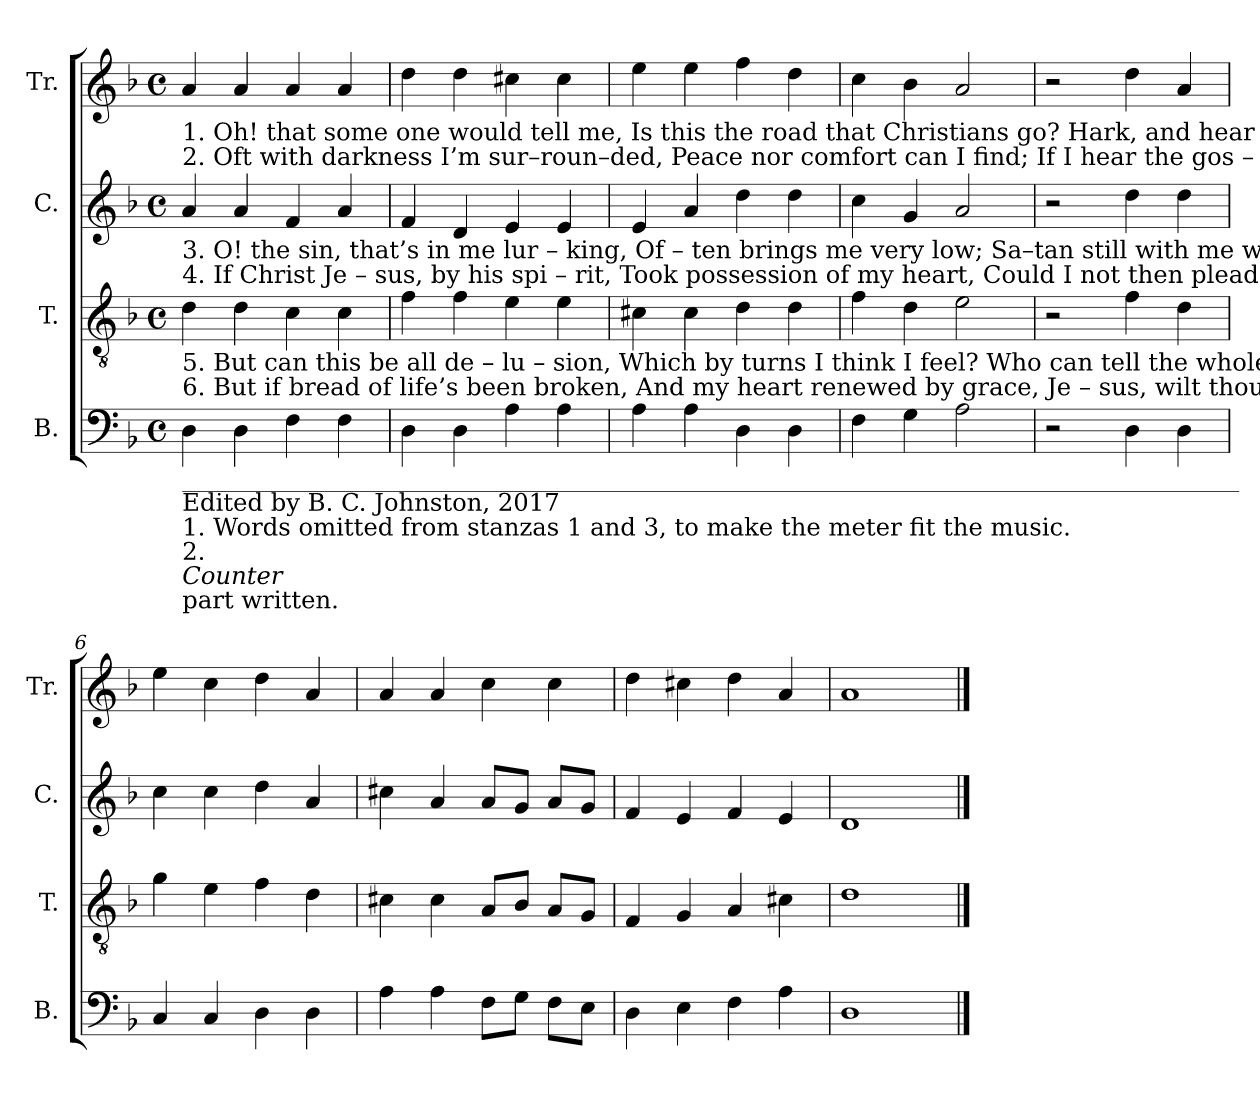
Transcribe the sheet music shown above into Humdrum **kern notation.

**kern	**kern	**kern	**kern
*part4	*part3	*part2	*part1
*staff4	*staff3	*staff2	*staff1
*I"B.	*I"T.	*I"C.	*I"Tr.
*I'B.	*I'T.	*I'C.	*I'Tr.
*clefF4	*clefGv2	*clefG2	*clefG2
*k[b-]	*k[b-]	*k[b-]	*k[b-]
*M4/4	*M4/4	*M4/4	*M4/4
*met(c)	*met(c)	*met(c)	*met(c)
*MM110	*MM110	*MM110	*MM110
=1	=1	=1	=1
!	!	!	!LO:TX:b:t=1. Oh! that some one  would  tell me,   Is  this  the  road  that  Christians  go?               Hark, and hear what has be – fell   me,  Now    my          heart  is     filled  with  woe.
!	!	!	!LO:TX:b:t=2. Oft  with darkness  I’m  sur–roun–ded,   Peace  nor  comfort  can  I  find;                 If     I    hear the  gos – pel   sound,  it    Brings  no        com – fort   to      my    mind.
!	!	!LO:TX:b:t=3. O!  the  sin,  that’s   in   me   lur – king,      Of – ten  brings  me  very  low;                 Sa–tan  still  with  me  wor–king,    Is      this      the        road   that   Christians  go?	!
!	!	!LO:TX:b:t=4.  If  Christ  Je – sus,  by  his   spi  – rit,       Took  possession  of  my  heart,               Could  I  not  then  plead  his  me – rit,    Should  I          from    his   way   de  –  part?	!
!	!LO:TX:b:t=5. But  can  this  be       all    de – lu – sion,   Which  by  turns  I  think  I  feel?               Who  can  tell  the  whole  con–clu–sion?  To      the        Lord   I      must   ap  –  peal.	!	!
!	!LO:TX:b:t=6. But   if    bread  of    life’s  been  broken,  And  my heart renewed by grace,              Je  –  sus,  wilt  thou  as     a       to  –  ken,   Let    me         see     thy   smi – ling   face?	!	!
!LO:TX:b:t=_______________________________________________________________________________________	!	!	!
!LO:TX:b:t=Edited by B. C. Johnston, 2017	!	!	!
!LO:TX:b:t=1. Words omitted from stanzas 1 and 3, to make the meter fit the music.	!	!	!
!LO:TX:b:t=2.	!	!	!
!LO:TX:b:i:t=Counter	!	!	!
!LO:TX:b:t=part written.	!	!	!
4D!\	4d!\	4a!/	4a!/
4D!\	4d!\	4a!/	4a!/
4F!\	4c!\	4f!/	4a!/
4F!\	4c!\	4a!/	4a!/
=2	=2	=2	=2
4D!\	4f!\	4f!/	4dd!\
4D!\	4f!\	4d!/	4dd!\
4A!\	4e!\	4e!/	4cc#X!\
4A!\	4e!\	4e!/	4cc#!\
=3	=3	=3	=3
4A!\	4c#X!\	4e!/	4ee!\
4A!\	4c#!\	4a!/	4ee!\
4D!\	4d!\	4dd!\	4ff!\
4D!\	4d!\	4dd!\	4dd!\
=4	=4	=4	=4
4F!\	4f!\	4cc!\	4cc!\
4G!\	4d!\	4g!/	4b-!\
2A!\	2e!\	2a!/	2a!/
=5	=5	=5	=5
2r	2r	2r	2r
4D!\	4f!\	4dd!\	4dd!\
4D!\	4d!\	4dd!\	4a!/
=6	=6	=6	=6
4C!/	4g!\	4cc!\	4ee!\
4C!/	4e!\	4cc!\	4cc!\
4D!\	4f!\	4dd!\	4dd!\
4D!\	4d!\	4a!/	4a!/
=7	=7	=7	=7
4A!\	4c#X!\	4cc#X!\	4a!/
4A!\	4c#!\	4a!/	4a!/
8F!\L	8A!/L	8a!/L	4cc!\
8G!\J	8B-!/J	8g!/J	.
8F!\L	8A!/L	8a!/L	4cc!\
8E!\J	8G!/J	8g!/J	.
=8	=8	=8	=8
4D!\	4F!/	4f!/	4dd!\
4E!\	4G!/	4e!/	4cc#X!\
4F!\	4A!/	4f!/	4dd!\
4A!\	4c#X!\	4e!/	4a!/
=9	=9	=9	=9
1D!	1d!	1d!	1a!
==	==	==	==
*-	*-	*-	*-
